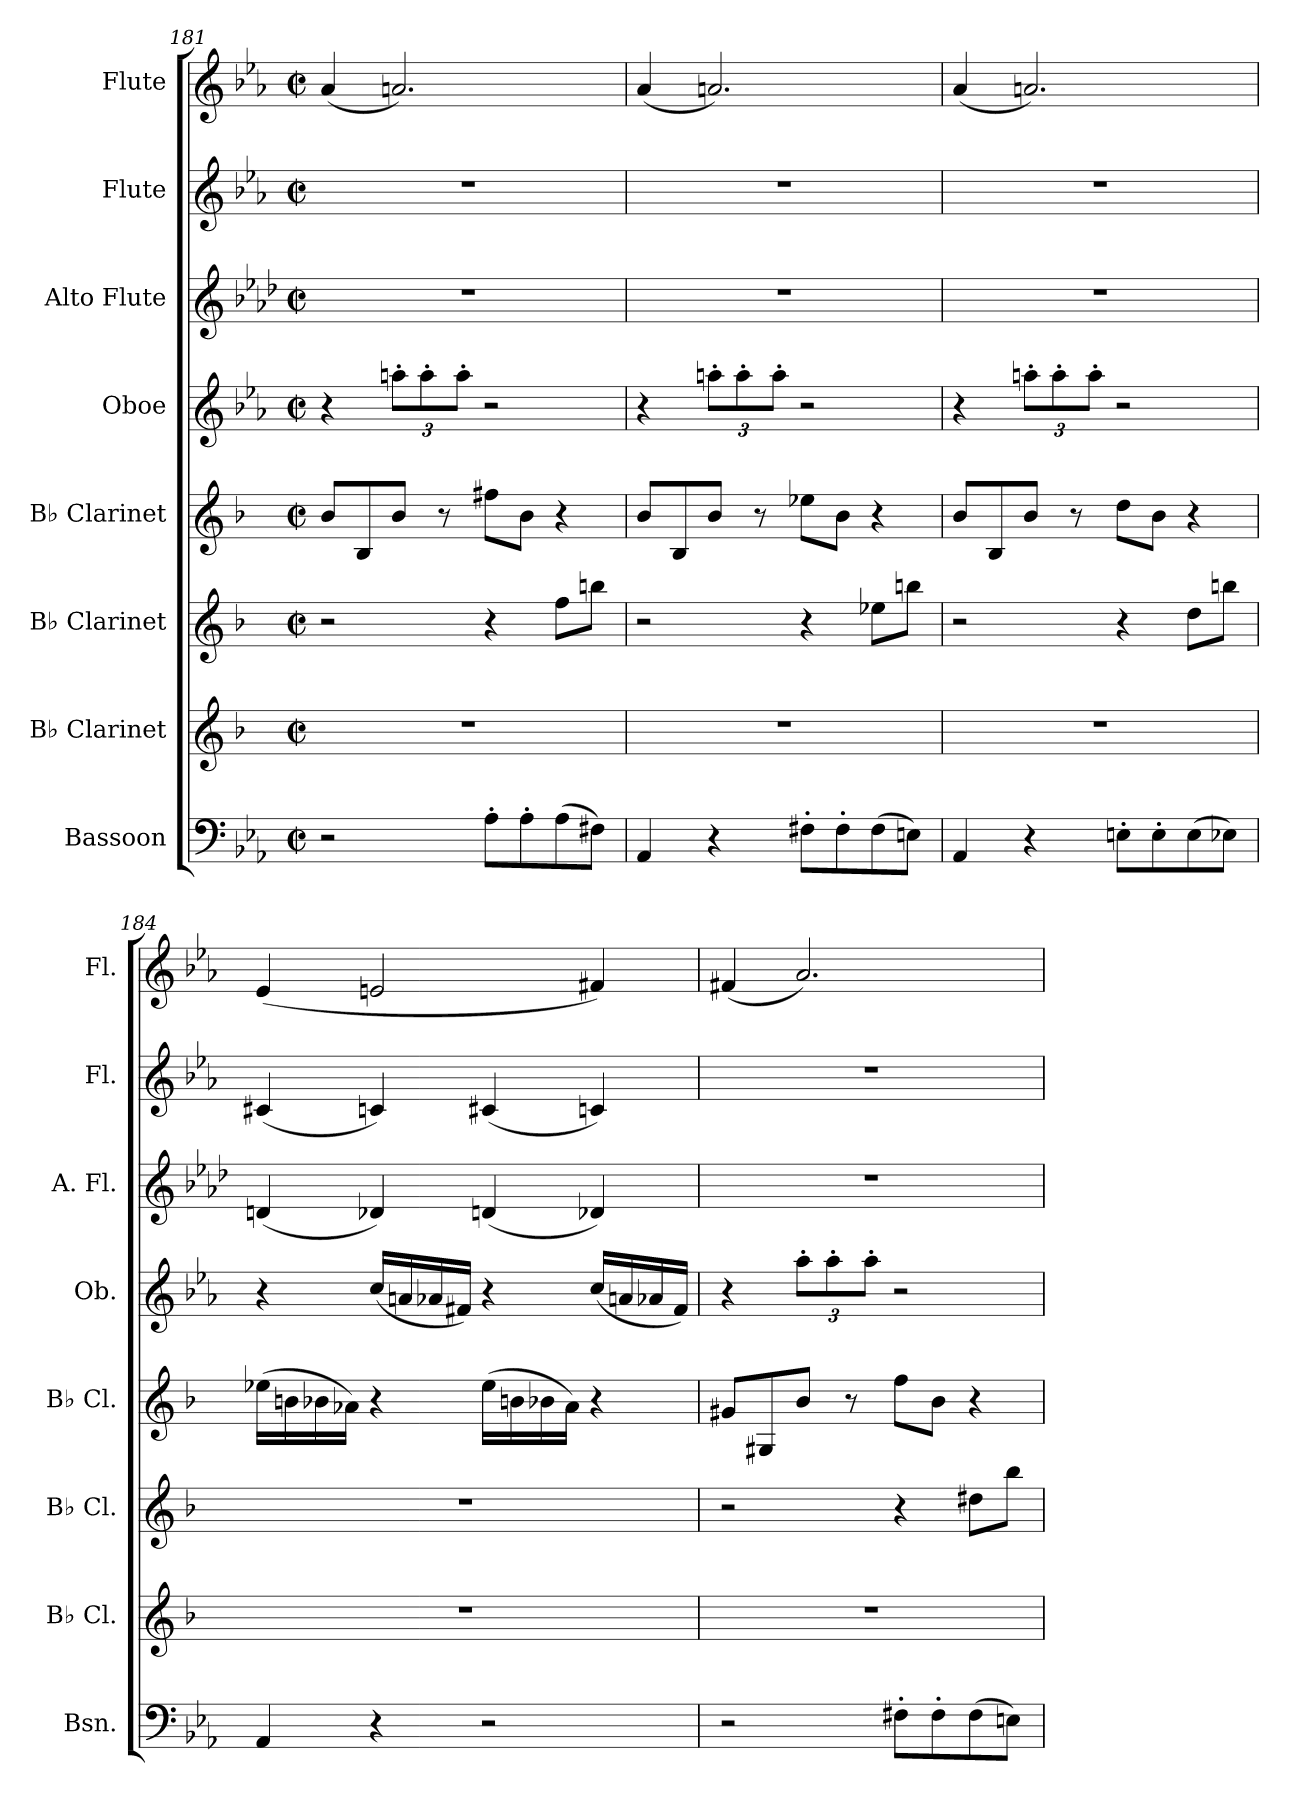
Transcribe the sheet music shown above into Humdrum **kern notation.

**kern	**kern	**kern	**kern	**kern	**kern	**kern	**kern
*part8	*part7	*part6	*part5	*part4	*part3	*part2	*part1
*staff8	*staff7	*staff6	*staff5	*staff4	*staff3	*staff2	*staff1
*I"Bassoon	*I"B♭ Clarinet	*I"B♭ Clarinet	*I"B♭ Clarinet	*I"Oboe	*I"Alto Flute	*I"Flute	*I"Flute
*I'Bsn.	*I'B♭ Cl.	*I'B♭ Cl.	*I'B♭ Cl.	*I'Ob.	*I'A. Fl.	*I'Fl.	*I'Fl.
*clefF4	*clefG2	*clefG2	*clefG2	*clefG2	*clefG2	*clefG2	*clefG2
*	*ITrd1c2	*ITrd1c2	*ITrd1c2	*	*ITrd3c5	*	*
*k[b-e-a-]	*k[b-e-a-]	*k[b-e-a-]	*k[b-e-a-]	*k[b-e-a-]	*k[b-e-a-]	*k[b-e-a-]	*k[b-e-a-]
*M2/2	*M2/2	*M2/2	*M2/2	*M2/2	*M2/2	*M2/2	*M2/2
*met(c|)	*met(c|)	*met(c|)	*met(c|)	*met(c|)	*met(c|)	*met(c|)	*met(c|)
=181	=181	=181	=181	=181	=181	=181	=181
2r	1r	2r	8a-/L	4r	1r	1r	(<4a-/
.	.	.	8A-/	.	.	.	.
*	*	*	*	*Xbrackettup	*	*	*
.	.	.	8a-/J	12aan'\L	.	.	2.an/)
.	.	.	.	12aa'\	.	.	.
.	.	.	8r	.	.	.	.
.	.	.	.	12aa'\J	.	.	.
8A-'\L	.	4r	8een\L	2r	.	.	.
8A-'\	.	.	8a-\J	.	.	.	.
(>8A-\	.	8ee-\L	4r	.	.	.	.
8F#X\J)	.	8aan\J	.	.	.	.	.
=182	=182	=182	=182	=182	=182	=182	=182
4AA-/	1r	2r	8a-/L	4r	1r	1r	(<4a-/
.	.	.	8A-/	.	.	.	.
4r	.	.	8a-/J	12aan'\L	.	.	2.an/)
.	.	.	.	12aa'\	.	.	.
.	.	.	8r	.	.	.	.
.	.	.	.	12aa'\J	.	.	.
8F#X'\L	.	4r	8dd-X\L	2r	.	.	.
8F#'\	.	.	8a-\J	.	.	.	.
(>8F#\	.	8dd-X\L	4r	.	.	.	.
8En\J)	.	8aan\J	.	.	.	.	.
=183	=183	=183	=183	=183	=183	=183	=183
4AA-/	1r	2r	8a-/L	4r	1r	1r	(<4a-/
.	.	.	8A-/	.	.	.	.
4r	.	.	8a-/J	12aan'\L	.	.	2.an/)
.	.	.	.	12aa'\	.	.	.
.	.	.	8r	.	.	.	.
.	.	.	.	12aa'\J	.	.	.
8En'\L	.	4r	8cc\L	2r	.	.	.
8E'\	.	.	8a-\J	.	.	.	.
(>8E\	.	8cc\L	4r	.	.	.	.
8E-X\J)	.	8aan\J	.	.	.	.	.
!!LO:PB:g=z
=184	=184	=184	=184	=184	=184	=184	=184
4AA-/	1r	1r	(>16dd-X\LL	4r	(<4An/	(<4c#X/	(<4e-/
.	.	.	16an\	.	.	.	.
.	.	.	16a-X\	.	.	.	.
.	.	.	16g-X\JJ)	.	.	.	.
4r	.	.	4r	(<16cc/LL	4A-X/)	4cn/)	2en/
.	.	.	.	16an/	.	.	.
.	.	.	.	16a-X/	.	.	.
.	.	.	.	16f#X/JJ)	.	.	.
2r	.	.	(>16dd-\LL	4r	(<4An/	(<4c#X/	.
.	.	.	16an\	.	.	.	.
.	.	.	16a-X\	.	.	.	.
.	.	.	16g-\JJ)	.	.	.	.
.	.	.	4r	(<16cc/LL	4A-X/)	4cn/)	4f#X/)
.	.	.	.	16an/	.	.	.
.	.	.	.	16a-X/	.	.	.
.	.	.	.	16f#/JJ)	.	.	.
=185	=185	=185	=185	=185	=185	=185	=185
2r	1r	2r	8f#X/L	4r	1r	1r	(<4f#X/
.	.	.	8F#X/	.	.	.	.
.	.	.	8a-/J	12aa-'\L	.	.	2.a-/)
.	.	.	.	12aa-'\	.	.	.
.	.	.	8r	.	.	.	.
.	.	.	.	12aa-'\J	.	.	.
8F#X'\L	.	4r	8ee-\L	2r	.	.	.
8F#'\	.	.	8a-\J	.	.	.	.
(>8F#\	.	8cc#X\L	4r	.	.	.	.
8En\J)	.	8aa-\J	.	.	.	.	.
=	=	=	=	=	=	=	=
*-	*-	*-	*-	*-	*-	*-	*-
